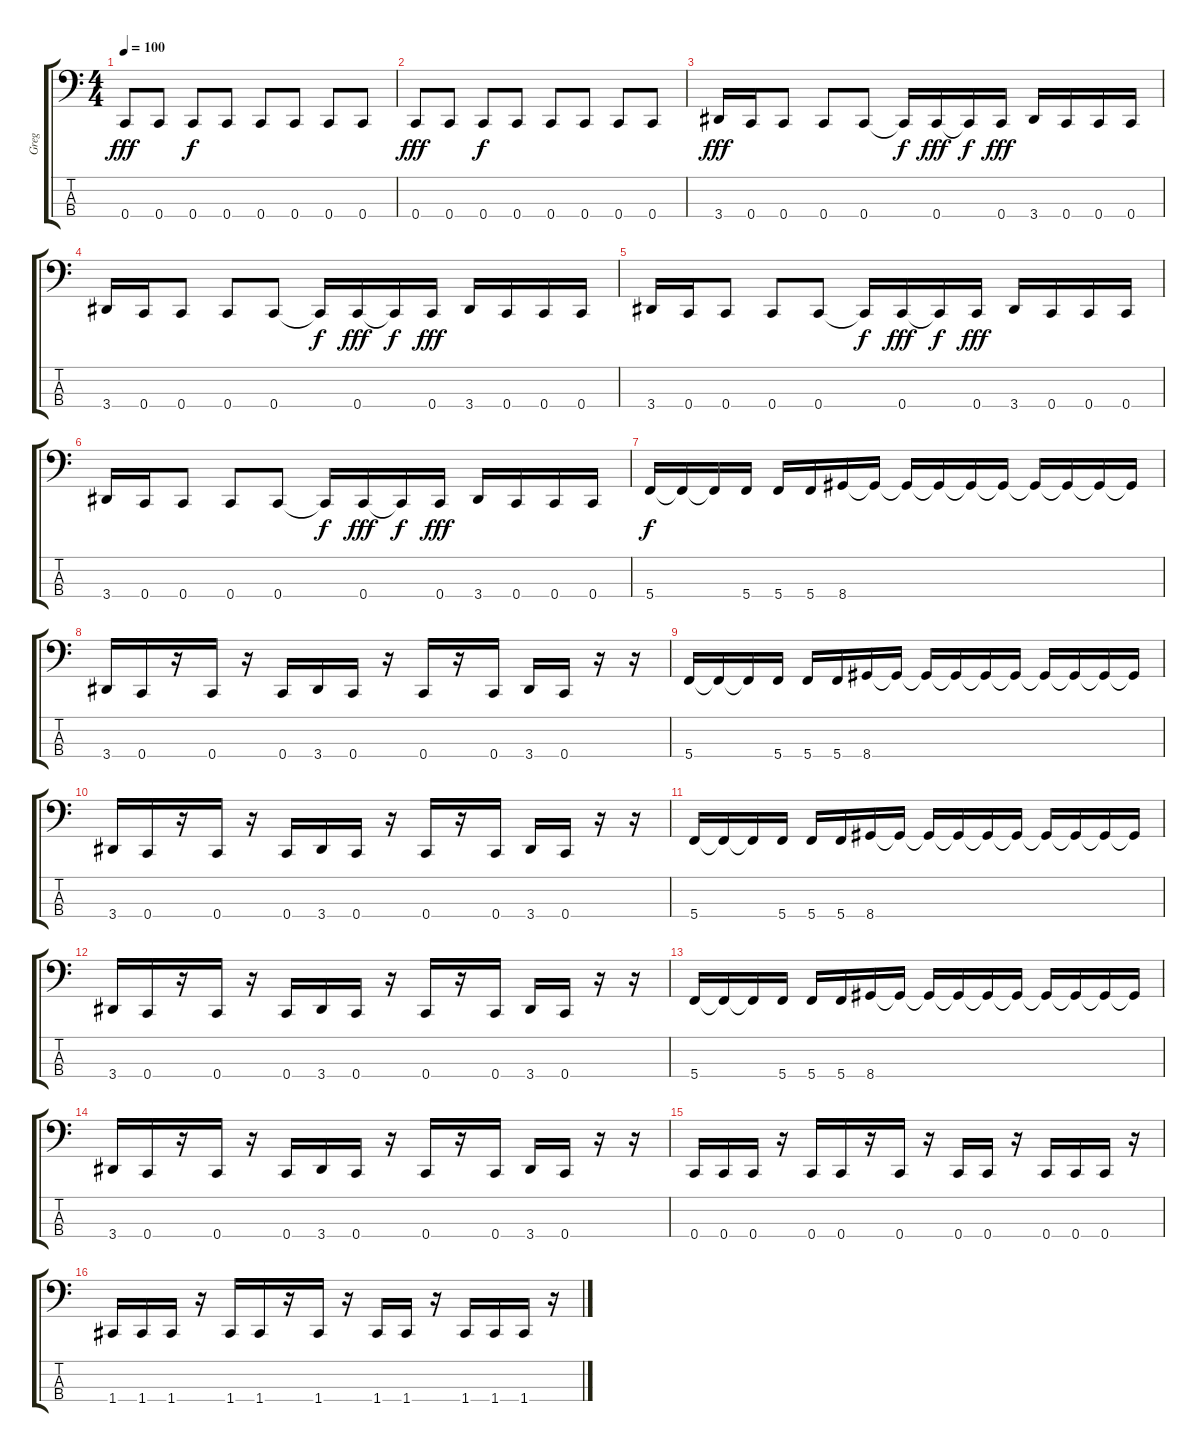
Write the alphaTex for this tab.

\track ("Greg" "Greg") {instrument electricbasspick}
\staff {score tabs}
\tuning (F2 C2 G1 C1) {hide}
\ts (4 4)
\tempo 100
\clef f4
\ks c
0.4.8{dy fff instrument electricbasspick} 0.4.8 0.4.8{dy f} 0.4.8 0.4.8 0.4.8 0.4.8 0.4.8 |
0.4.8{dy fff instrument electricbasspick} 0.4.8 0.4.8{dy f} 0.4.8 0.4.8 0.4.8 0.4.8 0.4.8 |
3.4.16{dy fff instrument electricbasspick} 0.4.16 0.4.8 0.4.8 0.4.8 0.4{t}.16{dy f} 0.4.16{dy fff} 0.4{t}.16{dy f} 0.4.16{dy fff} 3.4.16 0.4.16 0.4.16 0.4.16 |
3.4.16{instrument electricbasspick} 0.4.16 0.4.8 0.4.8 0.4.8 0.4{t}.16{dy f} 0.4.16{dy fff} 0.4{t}.16{dy f} 0.4.16{dy fff} 3.4.16 0.4.16 0.4.16 0.4.16 |
3.4.16{instrument electricbasspick} 0.4.16 0.4.8 0.4.8 0.4.8 0.4{t}.16{dy f} 0.4.16{dy fff} 0.4{t}.16{dy f} 0.4.16{dy fff} 3.4.16 0.4.16 0.4.16 0.4.16 |
3.4.16{instrument electricbasspick} 0.4.16 0.4.8 0.4.8 0.4.8 0.4{t}.16{dy f} 0.4.16{dy fff} 0.4{t}.16{dy f} 0.4.16{dy fff} 3.4.16 0.4.16 0.4.16 0.4.16 |
5.4.16{dy f} 5.4{t}.16 5.4{t}.16 5.4.16 5.4.16 5.4.16 8.4.16 8.4{t}.16 8.4{t}.16 8.4{t}.16 8.4{t}.16 8.4{t}.16 8.4{t}.16 8.4{t}.16 8.4{t}.16 8.4{t}.16 |
3.4.16 0.4.16 r.16 0.4.16 r.16 0.4.16 3.4.16 0.4.16 r.16 0.4.16 r.16 0.4.16 3.4.16 0.4.16 r.16 r.16 |
5.4.16 5.4{t}.16 5.4{t}.16 5.4.16 5.4.16 5.4.16 8.4.16 8.4{t}.16 8.4{t}.16 8.4{t}.16 8.4{t}.16 8.4{t}.16 8.4{t}.16 8.4{t}.16 8.4{t}.16 8.4{t}.16 |
3.4.16 0.4.16 r.16 0.4.16 r.16 0.4.16 3.4.16 0.4.16 r.16 0.4.16 r.16 0.4.16 3.4.16 0.4.16 r.16 r.16 |
5.4.16 5.4{t}.16 5.4{t}.16 5.4.16 5.4.16 5.4.16 8.4.16 8.4{t}.16 8.4{t}.16 8.4{t}.16 8.4{t}.16 8.4{t}.16 8.4{t}.16 8.4{t}.16 8.4{t}.16 8.4{t}.16 |
3.4.16 0.4.16 r.16 0.4.16 r.16 0.4.16 3.4.16 0.4.16 r.16 0.4.16 r.16 0.4.16 3.4.16 0.4.16 r.16 r.16 |
5.4.16 5.4{t}.16 5.4{t}.16 5.4.16 5.4.16 5.4.16 8.4.16 8.4{t}.16 8.4{t}.16 8.4{t}.16 8.4{t}.16 8.4{t}.16 8.4{t}.16 8.4{t}.16 8.4{t}.16 8.4{t}.16 |
3.4.16 0.4.16 r.16 0.4.16 r.16 0.4.16 3.4.16 0.4.16 r.16 0.4.16 r.16 0.4.16 3.4.16 0.4.16 r.16 r.16 |
0.4.16 0.4.16 0.4.16 r.16 0.4.16 0.4.16 r.16 0.4.16 r.16 0.4.16 0.4.16 r.16 0.4.16 0.4.16 0.4.16 r.16 |
1.4.16 1.4.16 1.4.16 r.16 1.4.16 1.4.16 r.16 1.4.16 r.16 1.4.16 1.4.16 r.16 1.4.16 1.4.16 1.4.16 r.16
